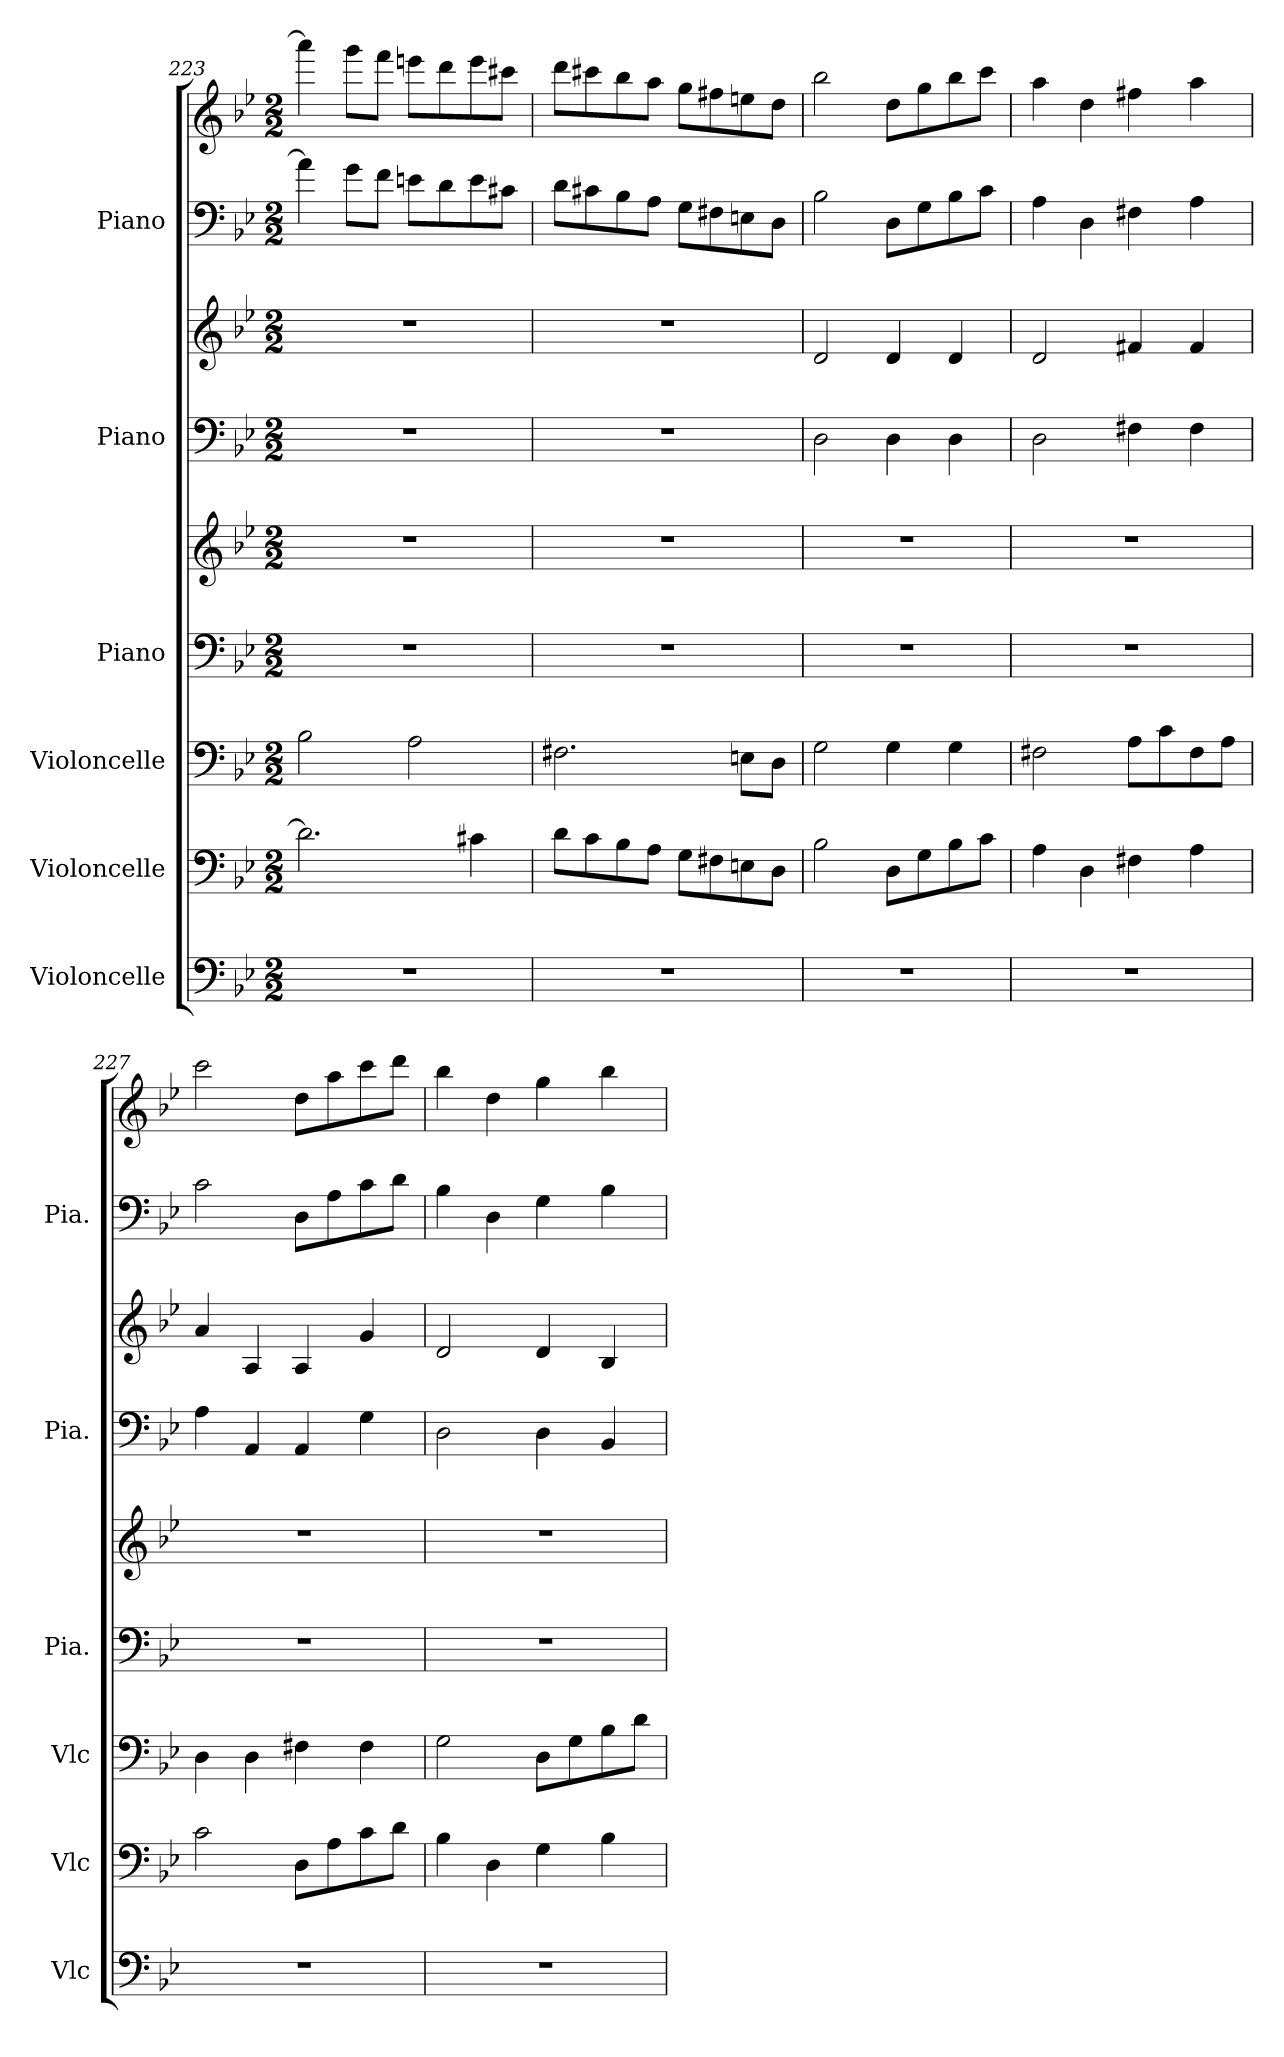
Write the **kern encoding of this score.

**kern	**kern	**kern	**kern	**kern	**kern	**kern	**kern	**kern	**dynam
*part6	*part5	*part4	*part3	*part3	*part2	*part2	*part1	*part1	*part1
*staff9	*staff8	*staff7	*staff6	*staff5	*staff4	*staff3	*staff2	*staff1	*staff1/2
*I"Violoncelle	*I"Violoncelle	*I"Violoncelle	*I"Piano	*	*I"Piano	*	*I"Piano	*	*
*I'Vlc	*I'Vlc	*I'Vlc	*I'Pia.	*	*I'Pia.	*	*I'Pia.	*	*
!!LO:PB:g=z
*clefF4	*clefF4	*clefF4	*clefF4	*clefG2	*clefF4	*clefG2	*clefF4	*clefG2	*
*k[b-e-]	*k[b-e-]	*k[b-e-]	*k[b-e-]	*k[b-e-]	*k[b-e-]	*k[b-e-]	*k[b-e-]	*k[b-e-]	*
*M2/2	*M2/2	*M2/2	*M2/2	*M2/2	*M2/2	*M2/2	*M2/2	*M2/2	*
=223	=223	=223	=223	=223	=223	=223	=223	=223	=223
1r	2.d\]	2B-\	1r	1r	1r	1r	4a\]	4aaa\]	.
.	.	.	.	.	.	.	8g\L	8ggg\L	.
.	.	.	.	.	.	.	8f\J	8fff\J	.
.	.	2A\	.	.	.	.	8en\L	8eeen\L	.
.	.	.	.	.	.	.	8d\	8ddd\	.
.	4c#X\	.	.	.	.	.	8e\	8eee\	.
.	.	.	.	.	.	.	8c#X\J	8ccc#X\J	.
=224	=224	=224	=224	=224	=224	=224	=224	=224	=224
1r	8d\L	2.F#X\	1r	1r	1r	1r	8d\L	8ddd\L	.
.	8c\	.	.	.	.	.	8c#X\	8ccc#X\	.
.	8B-\	.	.	.	.	.	8B-\	8bb-\	.
.	8A\J	.	.	.	.	.	8A\J	8aa\J	.
.	8G\L	.	.	.	.	.	8G\L	8gg\L	.
.	8F#X\	.	.	.	.	.	8F#X\	8ff#X\	.
.	8En\	8En\L	.	.	.	.	8En\	8een\	.
.	8D\J	8D\J	.	.	.	.	8D\J	8dd\J	.
=225	=225	=225	=225	=225	=225	=225	=225	=225	=225
!	!	!	!	!	!	!	!	!	!LO:DY:b=2
!	!	!	!	!	!	!	!	!	!LO:DY:n=1:b
1r	2B-\	2G\	1r	1r	2D\	2d/	2B-\	2bb-\	mp mp
.	8D\L	4G\	.	.	4D\	4d/	8D\L	8dd\L	.
.	8G\	.	.	.	.	.	8G\	8gg\	.
.	8B-\	4G\	.	.	4D\	4d/	8B-\	8bb-\	.
.	8c\J	.	.	.	.	.	8c\J	8ccc\J	.
=226	=226	=226	=226	=226	=226	=226	=226	=226	=226
1r	4A\	2F#X\	1r	1r	2D\	2d/	4A\	4aa\	.
.	4D\	.	.	.	.	.	4D\	4dd\	.
.	4F#X\	8A\L	.	.	4F#X\	4f#X/	4F#X\	4ff#X\	.
.	.	8c\	.	.	.	.	.	.	.
.	4A\	8F#\	.	.	4F#\	4f#/	4A\	4aa\	.
.	.	8A\J	.	.	.	.	.	.	.
!!LO:PB:g=z
=227	=227	=227	=227	=227	=227	=227	=227	=227	=227
1r	2c\	4D\	1r	1r	4A\	4a/	2c\	2ccc\	.
.	.	4D\	.	.	4AA/	4A/	.	.	.
.	8D\L	4F#X\	.	.	4AA/	4A/	8D\L	8dd\L	.
.	8A\	.	.	.	.	.	8A\	8aa\	.
.	8c\	4F#\	.	.	4G\	4g/	8c\	8ccc\	.
.	8d\J	.	.	.	.	.	8d\J	8ddd\J	.
=228	=228	=228	=228	=228	=228	=228	=228	=228	=228
1r	4B-\	2G\	1r	1r	2D\	2d/	4B-\	4bb-\	.
.	4D\	.	.	.	.	.	4D\	4dd\	.
.	4G\	8D\L	.	.	4D\	4d/	4G\	4gg\	.
.	.	8G\	.	.	.	.	.	.	.
.	4B-\	8B-\	.	.	4BB-/	4B-/	4B-\	4bb-\	.
.	.	8d\J	.	.	.	.	.	.	.
=	=	=	=	=	=	=	=	=	=
*-	*-	*-	*-	*-	*-	*-	*-	*-	*-
